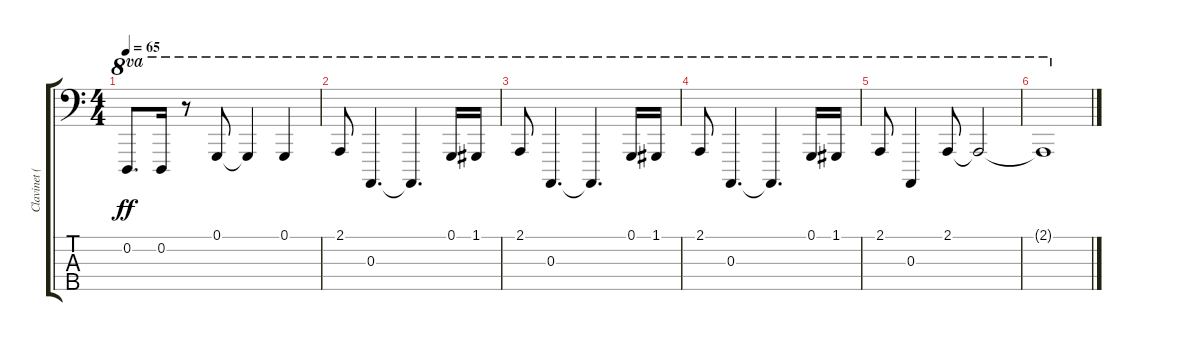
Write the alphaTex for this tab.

\track ("Clavinet (Left Hand)" "Clavinet (") {instrument clavinet}
\staff {score tabs}
\tuning (G2 D2 A1 E1 B0) {hide}
\ts (4 4)
\tempo 65
\clef f4
\ks c
0.2.8{d ot 8va dy ff} 0.2.16{ot 8va} r.8{ot 8va} 0.1.8{ot 8va} 0.1{t}.4{ot 8va} 0.1.4{ot 8va} |
2.1.8{ot 8va} 0.3.4{d ot 8va} 0.3{t}.4{d ot 8va} 0.1.16{ot 8va} 1.1.16{ot 8va} |
2.1.8{ot 8va} 0.3.4{d ot 8va} 0.3{t}.4{d ot 8va} 0.1.16{ot 8va} 1.1.16{ot 8va} |
2.1.8{ot 8va} 0.3.4{d ot 8va} 0.3{t}.4{d ot 8va} 0.1.16{ot 8va} 1.1.16{ot 8va} |
2.1.8{ot 8va} 0.3.4{ot 8va} 2.1.8{ot 8va} 2.1{t}.2{ot 8va} |
2.1{t}.1{ot 8va}
